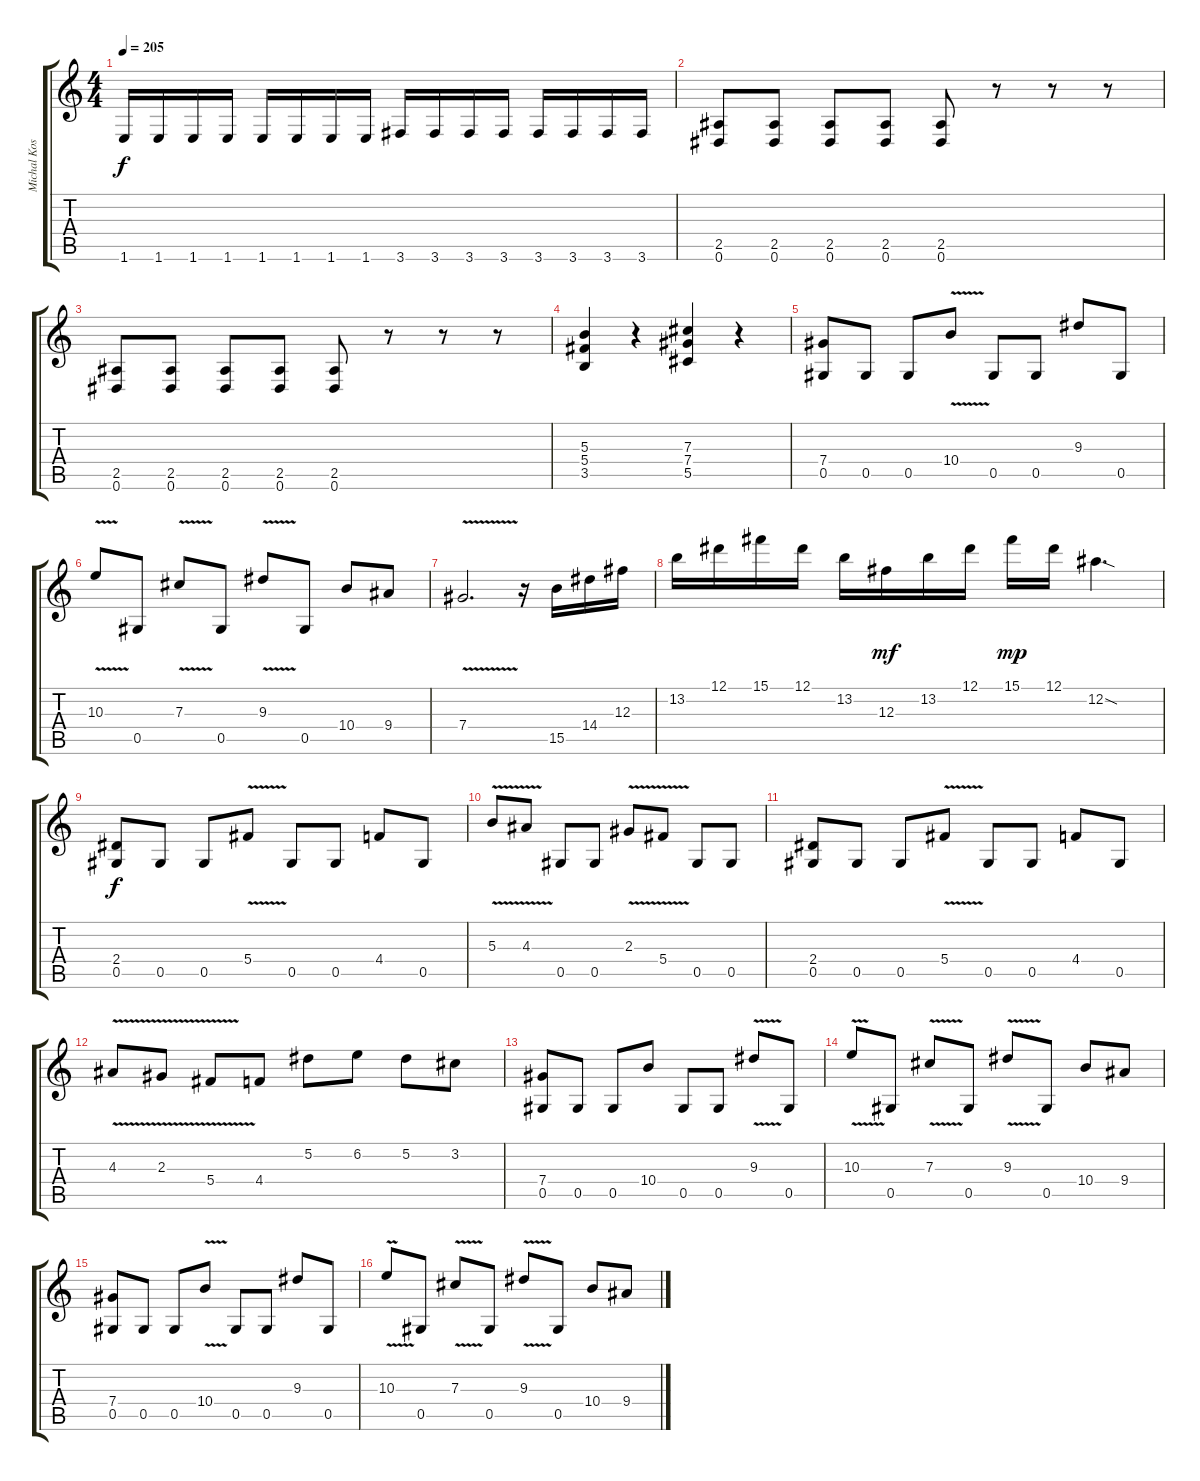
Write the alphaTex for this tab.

\track ("Michal Kostrzynski" "Michal Kos") {instrument distortionguitar}
\staff {score tabs}
\tuning (Eb4 Bb3 Gb3 Db3 Ab2 Eb2) {hide}
\ts (4 4)
\tempo 205
\clef g2
\ks c
1.6.16{dy f} 1.6.16 1.6.16 1.6.16 1.6.16 1.6.16 1.6.16 1.6.16 3.6.16 3.6.16 3.6.16 3.6.16 3.6.16 3.6.16 3.6.16 3.6.16 |
(2.5 0.6).8 (2.5 0.6).8 (2.5 0.6).8 (2.5 0.6).8 (2.5 0.6).8 r.8 r.8 r.8 |
(2.5 0.6).8 (2.5 0.6).8 (2.5 0.6).8 (2.5 0.6).8 (2.5 0.6).8 r.8 r.8 r.8 |
(5.3 5.4 3.5).4 r.4 (7.3 7.4 5.5).4 r.4 |
(7.4 0.5).8 0.5.8 0.5.8 10.4{v}.8 0.5.8 0.5.8 9.3.8 0.5.8 |
10.3{v}.8 0.5.8 7.3{v}.8 0.5.8 9.3{v}.8 0.5.8 10.4.8 9.4.8 |
7.4{v}.2{d} r.16 15.5.16 14.4.16 12.3.16 |
13.2.16 12.1.16 15.1.16 12.1.16 13.2.16 12.3.16{dy mf} 13.2.16 12.1.16 15.1.16{dy mp} 12.1.16 12.2{sod}.4{d} |
(2.4 0.5).8{dy f} 0.5.8 0.5.8 5.4{v}.8 0.5.8 0.5.8 4.4.8 0.5.8 |
5.3{v}.8 4.3{v}.8 0.5.8 0.5.8 2.3{v}.8 5.4{v}.8 0.5.8 0.5.8 |
(2.4 0.5).8 0.5.8 0.5.8 5.4{v}.8 0.5.8 0.5.8 4.4.8 0.5.8 |
4.3{v}.8 2.3{v}.8 5.4{v}.8 4.4.8 5.2.8 6.2.8 5.2.8 3.2.8 |
(7.4 0.5).8 0.5.8 0.5.8 10.4.8 0.5.8 0.5.8 9.3{v}.8 0.5.8 |
10.3{v}.8 0.5.8 7.3{v}.8 0.5.8 9.3{v}.8 0.5.8 10.4.8 9.4.8 |
(7.4 0.5).8 0.5.8 0.5.8 10.4{v}.8 0.5.8 0.5.8 9.3.8 0.5.8 |
10.3{v}.8 0.5.8 7.3{v}.8 0.5.8 9.3{v}.8 0.5.8 10.4.8 9.4.8
